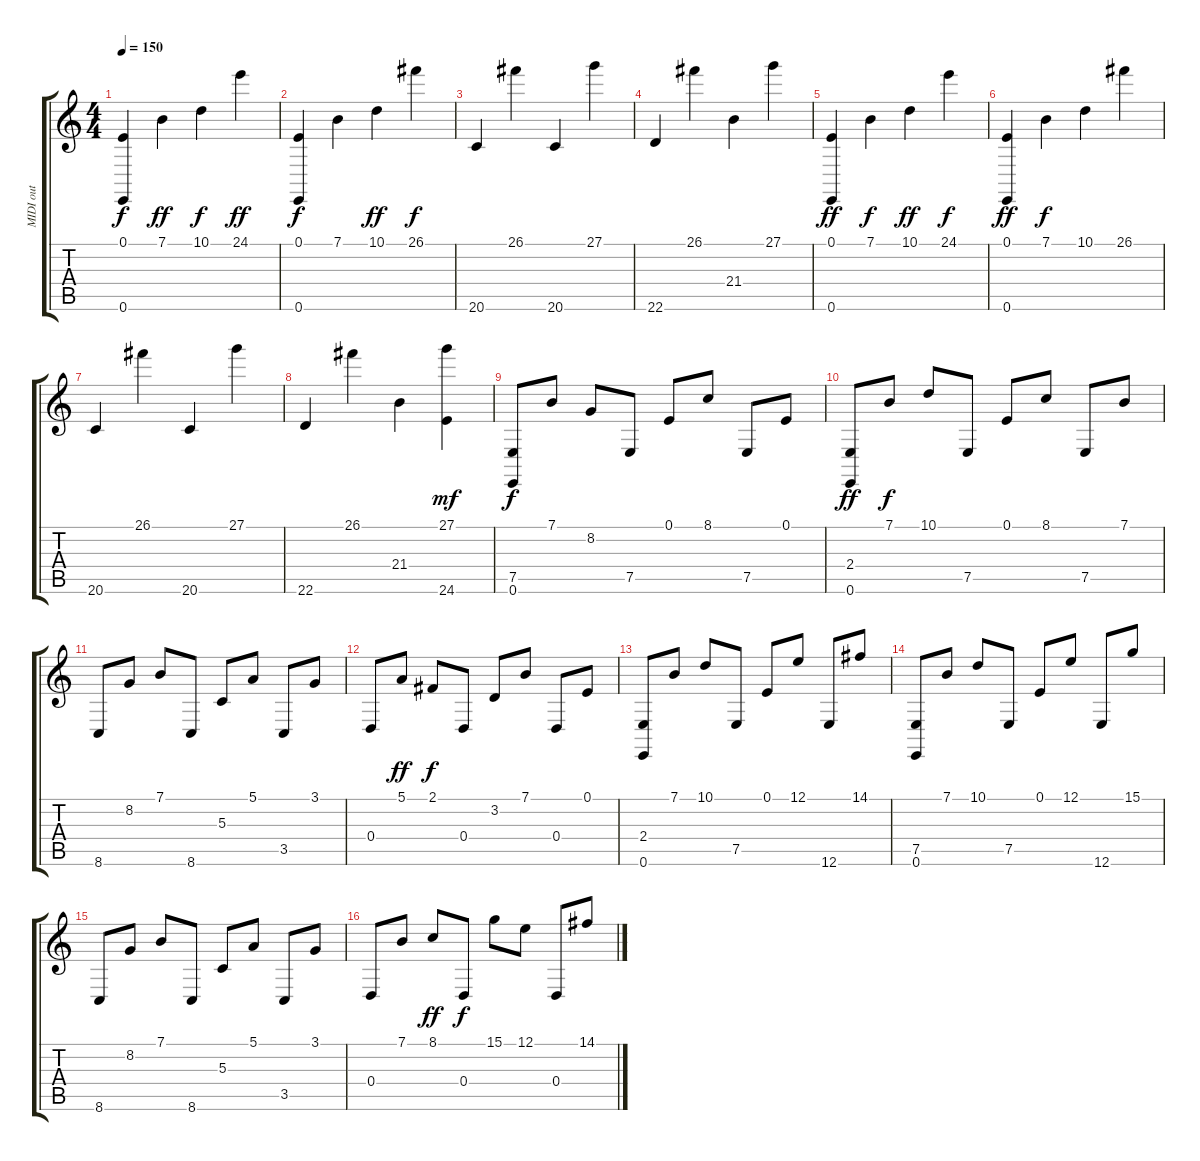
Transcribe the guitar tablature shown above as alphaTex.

\track ("MIDI out" "MIDI out") {instrument acousticgrandpiano}
\staff {score tabs}
\tuning (E4 B3 G3 D3 A2 E2) {hide}
\ts (4 4)
\tempo 150
\clef g2
\ks c
(0.1 0.6).4{dy f} 7.1.4{dy ff} 10.1.4{dy f} 24.1.4{dy ff} |
(0.1 0.6).4{dy f} 7.1.4 10.1.4{dy ff} 26.1.4{dy f} |
20.6.4 26.1.4 20.6.4 27.1.4 |
22.6.4 26.1.4 21.4.4 27.1.4 |
(0.1 0.6).4{dy ff} 7.1.4{dy f} 10.1.4{dy ff} 24.1.4{dy f} |
(0.1 0.6).4{dy ff} 7.1.4{dy f} 10.1.4 26.1.4 |
20.6.4 26.1.4 20.6.4 27.1.4 |
22.6.4 26.1.4 21.4.4 (27.1 24.6).4{dy mf} |
(7.5 0.6).8{dy f} 7.1.8 8.2.8 7.5.8 0.1.8 8.1.8 7.5.8 0.1.8 |
(2.4 0.6).8{dy ff} 7.1.8{dy f} 10.1.8 7.5.8 0.1.8 8.1.8 7.5.8 7.1.8 |
8.6.8 8.2.8 7.1.8 8.6.8 5.3.8 5.1.8 3.5.8 3.1.8 |
0.4.8 5.1.8{dy ff} 2.1.8{dy f} 0.4.8 3.2.8 7.1.8 0.4.8 0.1.8 |
(2.4 0.6).8 7.1.8 10.1.8 7.5.8 0.1.8 12.1.8 12.6.8 14.1.8 |
(7.5 0.6).8 7.1.8 10.1.8 7.5.8 0.1.8 12.1.8 12.6.8 15.1.8 |
8.6.8 8.2.8 7.1.8 8.6.8 5.3.8 5.1.8 3.5.8 3.1.8 |
0.4.8 7.1.8 8.1.8{dy ff} 0.4.8{dy f} 15.1.8 12.1.8 0.4.8 14.1.8
